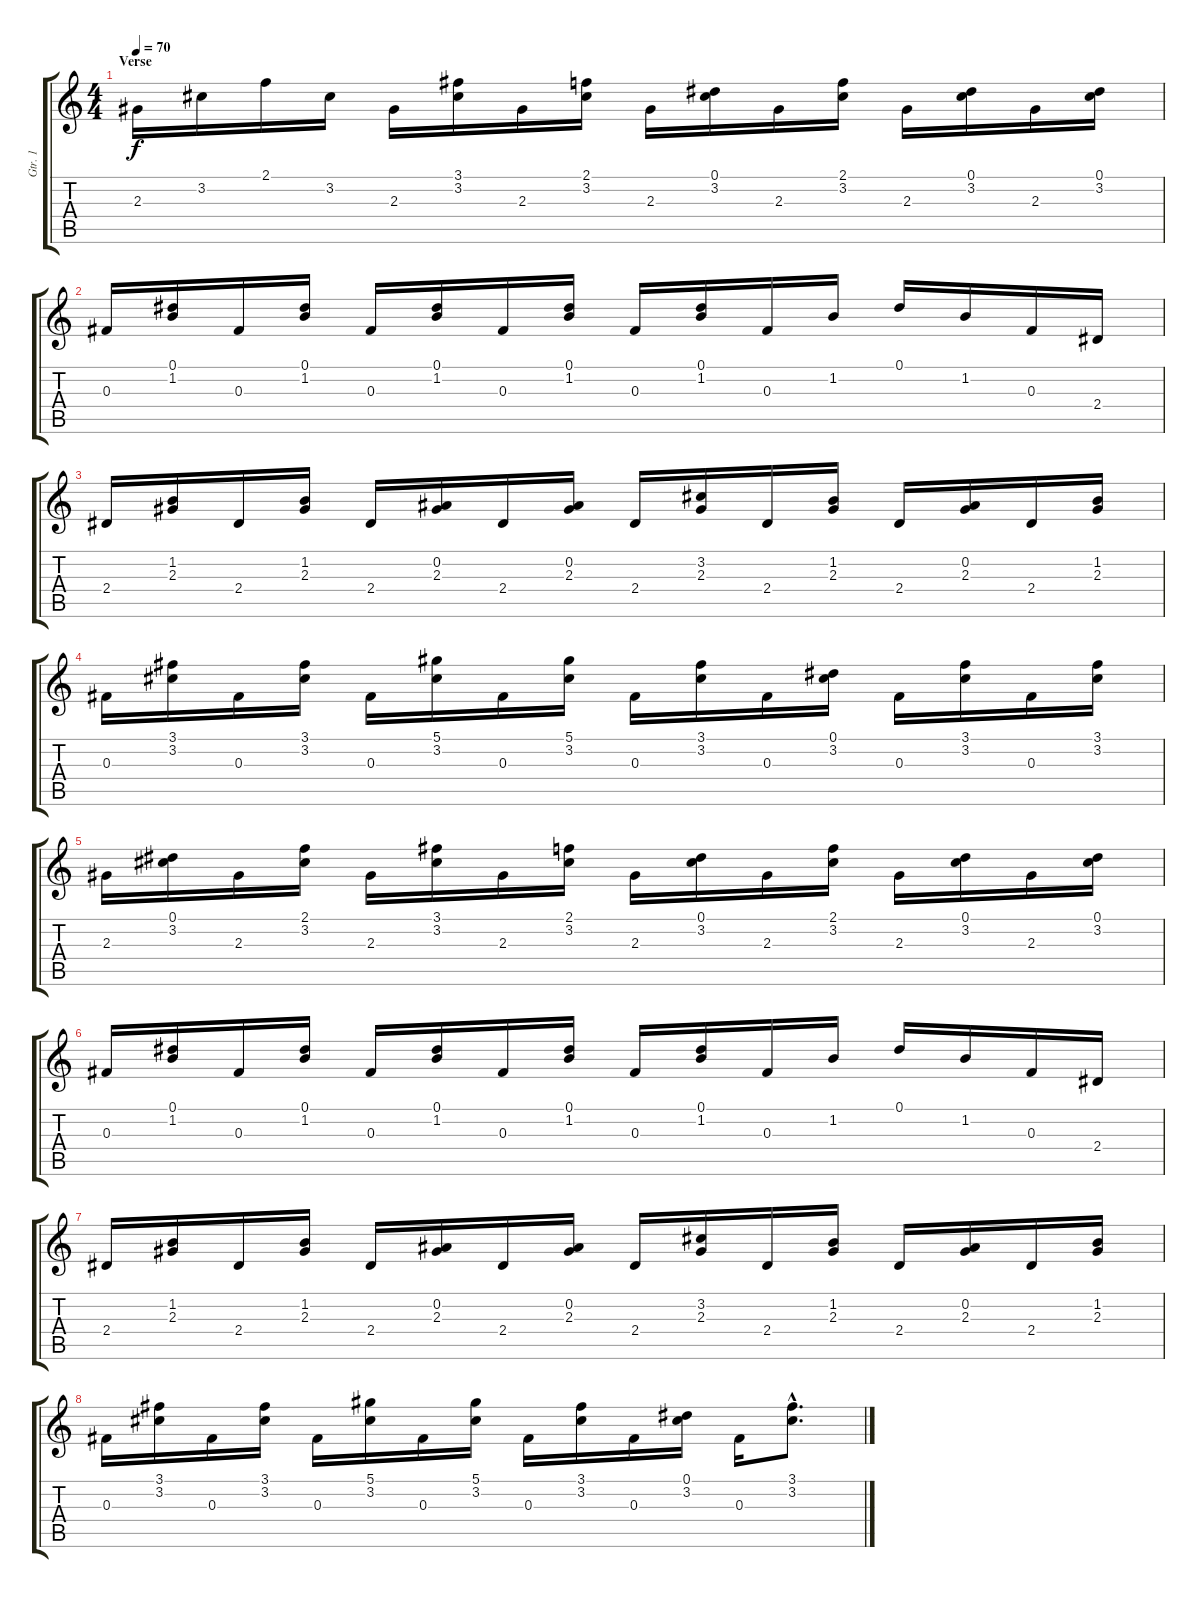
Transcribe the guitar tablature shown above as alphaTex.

\track ("Gtr. 1" "Gtr. 1") {instrument acousticguitarsteel}
\staff {score tabs}
\tuning (Eb4 Bb3 Gb3 Db3 Ab2 Eb2) {hide}
\ts (4 4)
\section ("" "Verse")
\tempo 70
\clef g2
\ks c
2.3.16{dy f} 3.2.16 2.1.16 3.2.16 2.3.16 (3.1 3.2).16 2.3.16 (2.1 3.2).16 2.3.16 (0.1 3.2).16 2.3.16 (2.1 3.2).16 2.3.16 (0.1 3.2).16 2.3.16 (0.1 3.2).16 |
0.3.16 (0.1 1.2).16 0.3.16 (0.1 1.2).16 0.3.16 (0.1 1.2).16 0.3.16 (0.1 1.2).16 0.3.16 (0.1 1.2).16 0.3.16 1.2.16 0.1.16 1.2.16 0.3.16 2.4.16 |
2.4.16 (1.2 2.3).16 2.4.16 (1.2 2.3).16 2.4.16 (0.2 2.3).16 2.4.16 (0.2 2.3).16 2.4.16 (3.2 2.3).16 2.4.16 (1.2 2.3).16 2.4.16 (0.2 2.3).16 2.4.16 (1.2 2.3).16 |
0.3.16 (3.1 3.2).16 0.3.16 (3.1 3.2).16 0.3.16 (5.1 3.2).16 0.3.16 (5.1 3.2).16 0.3.16 (3.1 3.2).16 0.3.16 (0.1 3.2).16 0.3.16 (3.1 3.2).16 0.3.16 (3.1 3.2).16 |
2.3.16 (0.1 3.2).16 2.3.16 (2.1 3.2).16 2.3.16 (3.1 3.2).16 2.3.16 (2.1 3.2).16 2.3.16 (0.1 3.2).16 2.3.16 (2.1 3.2).16 2.3.16 (0.1 3.2).16 2.3.16 (0.1 3.2).16 |
0.3.16 (0.1 1.2).16 0.3.16 (0.1 1.2).16 0.3.16 (0.1 1.2).16 0.3.16 (0.1 1.2).16 0.3.16 (0.1 1.2).16 0.3.16 1.2.16 0.1.16 1.2.16 0.3.16 2.4.16 |
2.4.16 (1.2 2.3).16 2.4.16 (1.2 2.3).16 2.4.16 (0.2 2.3).16 2.4.16 (0.2 2.3).16 2.4.16 (3.2 2.3).16 2.4.16 (1.2 2.3).16 2.4.16 (0.2 2.3).16 2.4.16 (1.2 2.3).16 |
0.3.16 (3.1 3.2).16 0.3.16 (3.1 3.2).16 0.3.16 (5.1 3.2).16 0.3.16 (5.1 3.2).16 0.3.16 (3.1 3.2).16 0.3.16 (0.1 3.2).16 0.3.16 (3.1{hac} 3.2{hac}).8{d}
